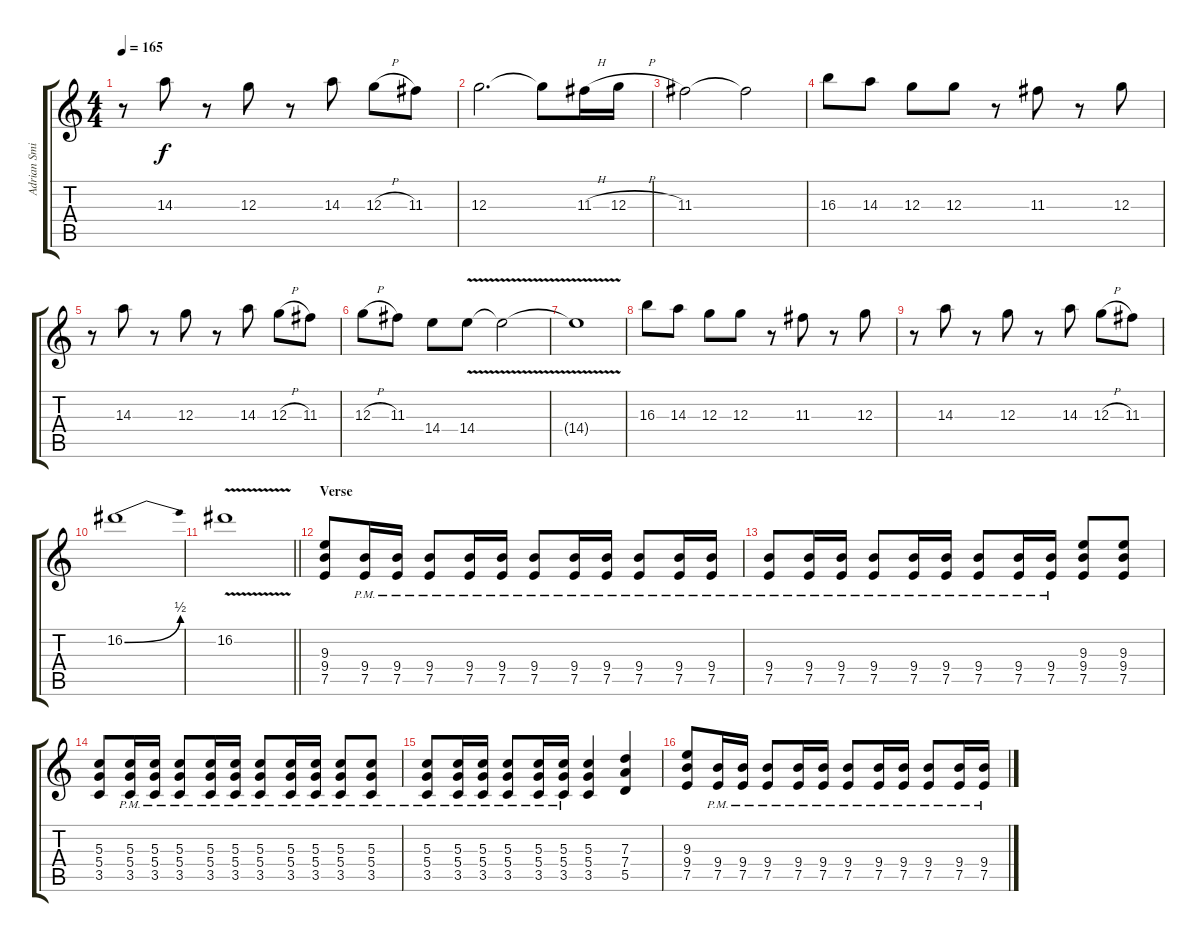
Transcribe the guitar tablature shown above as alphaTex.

\track ("Adrian Smith" "Adrian Smi") {instrument distortionguitar}
\staff {score tabs}
\tuning (E4 B3 G3 D3 A2 E2) {hide}
\ts (4 4)
\tempo 165
\clef g2
\ks c
r.8{dy f} 14.3.8 r.8 12.3.8 r.8 14.3.8 12.3{h}.8 11.3.8 |
12.3.2{d} 12.3{t}.8 11.3{h}.16 12.3{h}.16 |
11.3.2 11.3{t}.2 |
16.3.8 14.3.8 12.3.8 12.3.8 r.8 11.3.8 r.8 12.3.8 |
r.8 14.3.8 r.8 12.3.8 r.8 14.3.8 12.3{h}.8 11.3.8 |
12.3{h}.8 11.3.8 14.4.8 14.4{v}.8 14.4{t}.2 |
14.4{v t}.1 |
16.3.8 14.3.8 12.3.8 12.3.8 r.8 11.3.8 r.8 12.3.8 |
r.8 14.3.8 r.8 12.3.8 r.8 14.3.8 12.3{h}.8 11.3.8 |
16.2{be (bend 0 0 60 2)}.1 |
\barLineRight lightlight
16.2{v}.1 |
\section ("" "Verse")
(9.3 9.4 7.5).8 (9.4{pm} 7.5{pm}).16 (9.4{pm} 7.5{pm}).16 (9.4{pm} 7.5{pm}).8 (9.4{pm} 7.5{pm}).16 (9.4{pm} 7.5{pm}).16 (9.4{pm} 7.5{pm}).8 (9.4{pm} 7.5{pm}).16 (9.4{pm} 7.5{pm}).16 (9.4{pm} 7.5{pm}).8 (9.4{pm} 7.5{pm}).16 (9.4{pm} 7.5{pm}).16 |
(9.4{pm} 7.5{pm}).8 (9.4{pm} 7.5{pm}).16 (9.4{pm} 7.5{pm}).16 (9.4{pm} 7.5{pm}).8 (9.4{pm} 7.5{pm}).16 (9.4{pm} 7.5{pm}).16 (9.4{pm} 7.5{pm}).8 (9.4{pm} 7.5{pm}).16 (9.4{pm} 7.5{pm}).16 (9.3 9.4 7.5).8 (9.3 9.4 7.5).8 |
(5.3 5.4 3.5).8 (5.3{pm} 5.4{pm} 3.5{pm}).16 (5.3{pm} 5.4{pm} 3.5{pm}).16 (5.3{pm} 5.4{pm} 3.5{pm}).8 (5.3{pm} 5.4{pm} 3.5{pm}).16 (5.3{pm} 5.4{pm} 3.5{pm}).16 (5.3{pm} 5.4{pm} 3.5{pm}).8 (5.3{pm} 5.4{pm} 3.5{pm}).16 (5.3{pm} 5.4{pm} 3.5{pm}).16 (5.3{pm} 5.4{pm} 3.5{pm}).8 (5.3{pm} 5.4{pm} 3.5{pm}).8 |
(5.3{pm} 5.4{pm} 3.5{pm}).8 (5.3{pm} 5.4{pm} 3.5{pm}).16 (5.3{pm} 5.4{pm} 3.5{pm}).16 (5.3{pm} 5.4{pm} 3.5{pm}).8 (5.3{pm} 5.4{pm} 3.5{pm}).16 (5.3{pm} 5.4{pm} 3.5{pm}).16 (5.3 5.4 3.5).4 (7.3 7.4 5.5).4 |
(9.3 9.4 7.5).8 (9.4{pm} 7.5{pm}).16 (9.4{pm} 7.5{pm}).16 (9.4{pm} 7.5{pm}).8 (9.4{pm} 7.5{pm}).16 (9.4{pm} 7.5{pm}).16 (9.4{pm} 7.5{pm}).8 (9.4{pm} 7.5{pm}).16 (9.4{pm} 7.5{pm}).16 (9.4{pm} 7.5{pm}).8 (9.4{pm} 7.5{pm}).16 (9.4{pm} 7.5{pm}).16
